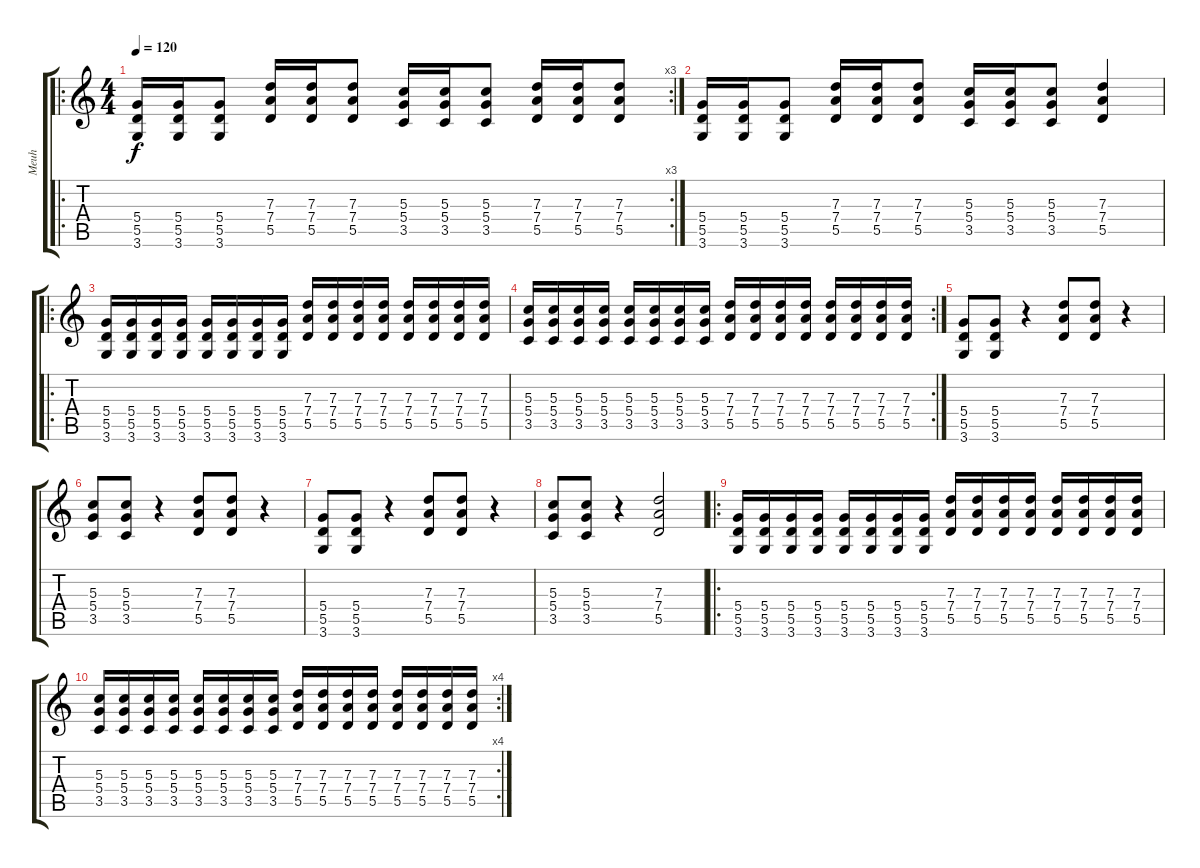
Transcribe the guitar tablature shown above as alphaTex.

\track ("Meuh" "Meuh") {instrument distortionguitar}
\staff {score tabs}
\tuning (E4 B3 G3 D3 A2 E2) {hide}
\ro
\rc 3
\ts (4 4)
\tempo 120
\clef g2
\ks c
(5.4 5.5 3.6).16{dy f volume 13 instrument electricguitarclean} (5.4 5.5 3.6).16 (5.4 5.5 3.6).8 (7.3 7.4 5.5).16 (7.3 7.4 5.5).16 (7.3 7.4 5.5).8 (5.3 5.4 3.5).16 (5.3 5.4 3.5).16 (5.3 5.4 3.5).8 (7.3 7.4 5.5).16 (7.3 7.4 5.5).16 (7.3 7.4 5.5).8 |
(5.4 5.5 3.6).16{volume 13 instrument electricguitarclean} (5.4 5.5 3.6).16 (5.4 5.5 3.6).8 (7.3 7.4 5.5).16 (7.3 7.4 5.5).16 (7.3 7.4 5.5).8 (5.3 5.4 3.5).16{volume 16 instrument distortionguitar} (5.3 5.4 3.5).16 (5.3 5.4 3.5).8 (7.3 7.4 5.5).4 |
\ro
(5.4 5.5 3.6).16 (5.4 5.5 3.6).16 (5.4 5.5 3.6).16 (5.4 5.5 3.6).16 (5.4 5.5 3.6).16 (5.4 5.5 3.6).16 (5.4 5.5 3.6).16 (5.4 5.5 3.6).16 (7.3 7.4 5.5).16 (7.3 7.4 5.5).16 (7.3 7.4 5.5).16 (7.3 7.4 5.5).16 (7.3 7.4 5.5).16 (7.3 7.4 5.5).16 (7.3 7.4 5.5).16 (7.3 7.4 5.5).16 |
\rc 2
(5.3 5.4 3.5).16 (5.3 5.4 3.5).16 (5.3 5.4 3.5).16 (5.3 5.4 3.5).16 (5.3 5.4 3.5).16 (5.3 5.4 3.5).16 (5.3 5.4 3.5).16 (5.3 5.4 3.5).16 (7.3 7.4 5.5).16 (7.3 7.4 5.5).16 (7.3 7.4 5.5).16 (7.3 7.4 5.5).16 (7.3 7.4 5.5).16 (7.3 7.4 5.5).16 (7.3 7.4 5.5).16 (7.3 7.4 5.5).16 |
(5.4 5.5 3.6).8 (5.4 5.5 3.6).8 r.4 (7.3 7.4 5.5).8 (7.3 7.4 5.5).8 r.4 |
(5.3 5.4 3.5).8 (5.3 5.4 3.5).8 r.4 (7.3 7.4 5.5).8 (7.3 7.4 5.5).8 r.4 |
(5.4 5.5 3.6).8 (5.4 5.5 3.6).8 r.4 (7.3 7.4 5.5).8 (7.3 7.4 5.5).8 r.4 |
(5.3 5.4 3.5).8 (5.3 5.4 3.5).8 r.4 (7.3 7.4 5.5).2 |
\ro
(5.4 5.5 3.6).16 (5.4 5.5 3.6).16 (5.4 5.5 3.6).16 (5.4 5.5 3.6).16 (5.4 5.5 3.6).16 (5.4 5.5 3.6).16 (5.4 5.5 3.6).16 (5.4 5.5 3.6).16 (7.3 7.4 5.5).16 (7.3 7.4 5.5).16 (7.3 7.4 5.5).16 (7.3 7.4 5.5).16 (7.3 7.4 5.5).16 (7.3 7.4 5.5).16 (7.3 7.4 5.5).16 (7.3 7.4 5.5).16 |
\rc 4
(5.3 5.4 3.5).16 (5.3 5.4 3.5).16 (5.3 5.4 3.5).16 (5.3 5.4 3.5).16 (5.3 5.4 3.5).16 (5.3 5.4 3.5).16 (5.3 5.4 3.5).16 (5.3 5.4 3.5).16 (7.3 7.4 5.5).16 (7.3 7.4 5.5).16 (7.3 7.4 5.5).16 (7.3 7.4 5.5).16 (7.3 7.4 5.5).16 (7.3 7.4 5.5).16 (7.3 7.4 5.5).16 (7.3 7.4 5.5).16
